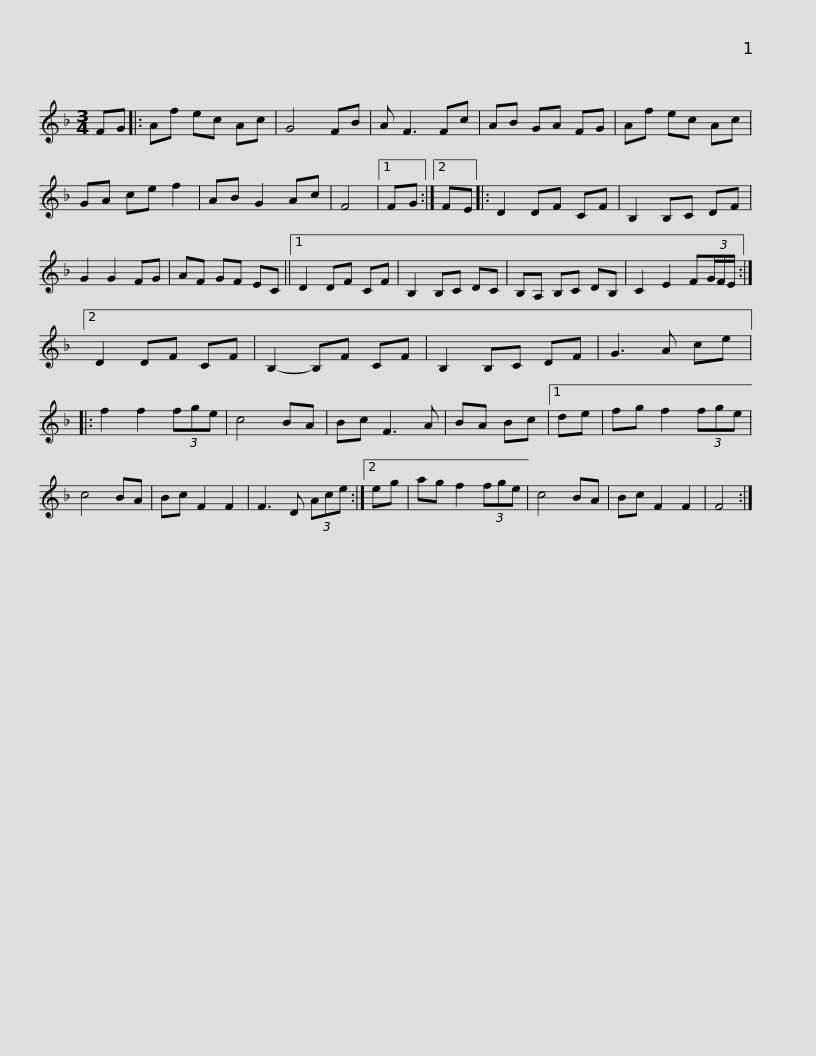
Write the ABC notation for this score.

X:1
L:1/8
M:3/4
I:linebreak $
K:F
V:1 treble
V:1
 FG |: Af ec Ac | G4 FB | A F3 Fc | AB GA FG | %5
 Af ec Ac | GA ce f2 | AB G2 Ac | F4 |1 FG :|2$ %10
 FE |: D2 DF CF | B,2 B,C DF | G2 G2 FG | AF GF EC ||1 %15
 D2 DF CF | B,2 B,C DC | B,A, B,C DB, |$ C2 E2 F(3G/F/E/ :|2 D2 DF CF | %20
 B,2- B,F CF | B,2 B,C DF | G3 A ce |: f2 f2 (3fge | c4 BA | %25
 Bc F3 A |$ BA Bc |1 de | fg f2 (3fge | c4 BA | %30
 Bc F2 F2 | F3 D (3Ace :|2 eg | ag f2 (3fge | c4 BA | %35
 Bc F2 F2 | F4 :| %37
